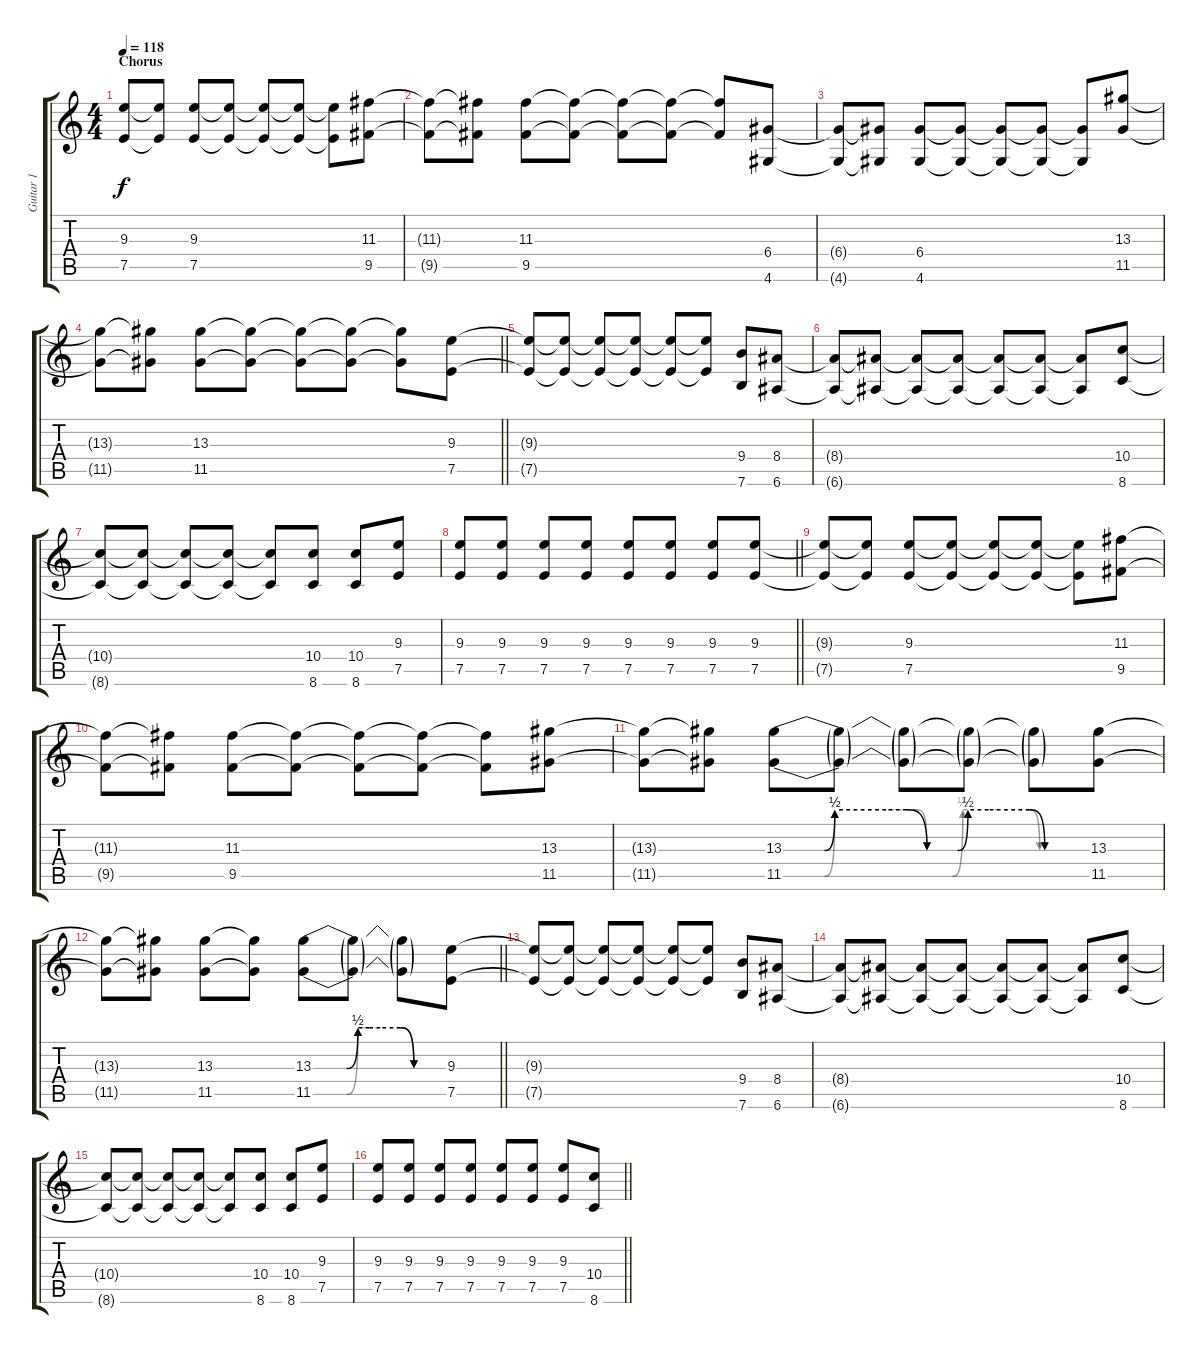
\track ("Guitar 1" "Guitar 1") {instrument overdrivenguitar}
\staff {score tabs}
\tuning (E4 B3 G3 D3 A2 E2) {hide}
\ts (4 4)
\section ("" "Chorus")
\tempo 118
\clef g2
\ks c
(9.3{t} 7.5{t}).8{dy f} (9.3{t} 7.5{t}).8 (9.3 7.5).8 (9.3{t} 7.5{t}).8 (9.3{t} 7.5{t}).8 (9.3{t} 7.5{t}).8 (9.3{t} 7.5{t}).8 (11.3 9.5).8 |
(11.3{t} 9.5{t}).8 (11.3{t} 9.5{t}).8 (11.3 9.5).8 (11.3{t} 9.5{t}).8 (11.3{t} 9.5{t}).8 (11.3{t} 9.5{t}).8 (11.3{t} 9.5{t}).8 (6.4 4.6).8 |
(6.4{t} 4.6{t}).8 (6.4{t} 4.6{t}).8 (6.4 4.6).8 (6.4{t} 4.6{t}).8 (6.4{t} 4.6{t}).8 (6.4{t} 4.6{t}).8 (6.4{t} 4.6{t}).8 (13.3 11.5).8 |
\barLineRight lightlight
(13.3{t} 11.5{t}).8 (13.3{t} 11.5{t}).8 (13.3 11.5).8 (13.3{t} 11.5{t}).8 (13.3{t} 11.5{t}).8 (13.3{t} 11.5{t}).8 (13.3{t} 11.5{t}).8 (9.3 7.5).8 |
(9.3{t} 7.5{t}).8 (9.3{t} 7.5{t}).8 (9.3{t} 7.5{t}).8 (9.3{t} 7.5{t}).8 (9.3{t} 7.5{t}).8 (9.3{t} 7.5{t}).8 (9.4 7.6).8 (8.4 6.6).8 |
(8.4{t} 6.6{t}).8 (8.4{t} 6.6{t}).8 (8.4{t} 6.6{t}).8 (8.4{t} 6.6{t}).8 (8.4{t} 6.6{t}).8 (8.4{t} 6.6{t}).8 (8.4{t} 6.6{t}).8 (10.4 8.6).8 |
(10.4{t} 8.6{t}).8 (10.4{t} 8.6{t}).8 (10.4{t} 8.6{t}).8 (10.4{t} 8.6{t}).8 (10.4{t} 8.6{t}).8 (10.4 8.6).8 (10.4 8.6).8 (9.3 7.5).8 |
\barLineRight lightlight
(9.3 7.5).8 (9.3 7.5).8 (9.3 7.5).8 (9.3 7.5).8 (9.3 7.5).8 (9.3 7.5).8 (9.3 7.5).8 (9.3 7.5).8 |
(9.3{t} 7.5{t}).8 (9.3{t} 7.5{t}).8 (9.3 7.5).8 (9.3{t} 7.5{t}).8 (9.3{t} 7.5{t}).8 (9.3{t} 7.5{t}).8 (9.3{t} 7.5{t}).8 (11.3 9.5).8 |
(11.3{t} 9.5{t}).8 (11.3{t} 9.5{t}).8 (11.3 9.5).8 (11.3{t} 9.5{t}).8 (11.3{t} 9.5{t}).8 (11.3{t} 9.5{t}).8 (11.3{t} 9.5{t}).8 (13.3 11.5).8 |
(13.3{t} 11.5{t}).8 (13.3{t} 11.5{t}).8 (13.3{be (custom 0 0 8 0 10 2 20 2 24 2 28 0 30 0 34 0 36 2 40 2 48 2 51 0 54 0 60 0)} 11.5{be (custom 0 0 8 0 10 2 20 2 23 2 26 2 28 0 30 0 33 0 35 2 40 2 42 2 48 2 50 0 52 0 54 0 60 0)}).8 (13.3{t} 11.5{t}).8 (13.3{t} 11.5{t}).8 (13.3{t} 11.5{t}).8 (13.3{t} 11.5{t}).8 (13.3 11.5).8 |
\barLineRight lightlight
(13.3{t} 11.5{t}).8 (13.3{t} 11.5{t}).8 (13.3 11.5).8 (13.3{t} 11.5{t}).8 (13.3{be (custom 0 0 10 0 15 0 20 2 25 2 30 2 39 2 45 0 60 0)} 11.5{be (custom 0 0 15 0 20 2 39 2 45 0 60 0)}).8 (13.3{t} 11.5{t}).8 (13.3{t} 11.5{t}).8 (9.3 7.5).8 |
(9.3{t} 7.5{t}).8 (9.3{t} 7.5{t}).8 (9.3{t} 7.5{t}).8 (9.3{t} 7.5{t}).8 (9.3{t} 7.5{t}).8 (9.3{t} 7.5{t}).8 (9.4 7.6).8 (8.4 6.6).8 |
(8.4{t} 6.6{t}).8 (8.4{t} 6.6{t}).8 (8.4{t} 6.6{t}).8 (8.4{t} 6.6{t}).8 (8.4{t} 6.6{t}).8 (8.4{t} 6.6{t}).8 (8.4{t} 6.6{t}).8 (10.4 8.6).8 |
(10.4{t} 8.6{t}).8 (10.4{t} 8.6{t}).8 (10.4{t} 8.6{t}).8 (10.4{t} 8.6{t}).8 (10.4{t} 8.6{t}).8 (10.4 8.6).8 (10.4 8.6).8 (9.3 7.5).8 |
\barLineRight lightlight
(9.3 7.5).8 (9.3 7.5).8 (9.3 7.5).8 (9.3 7.5).8 (9.3 7.5).8 (9.3 7.5).8 (9.3 7.5).8 (10.4 8.6).8
